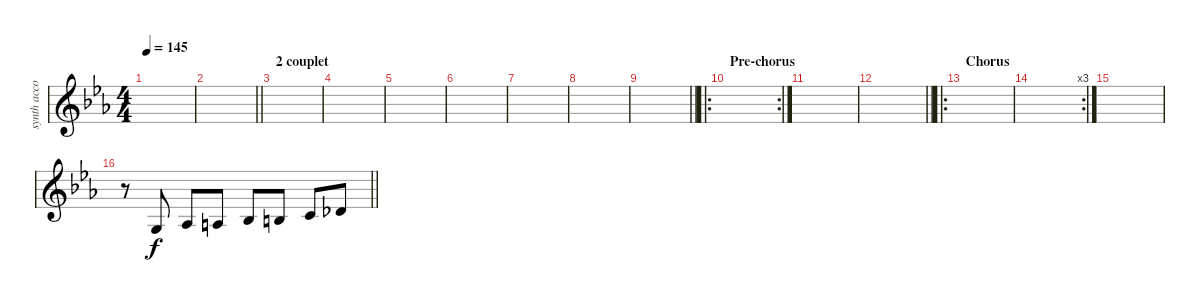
\track ("synth accordion" "synth acco") {instrument accordion}
\staff {score}
\tuning (E4 B3 G3 D3 A2 E2) {hide}
\ts (4 4)
\tempo 145
\clef g2
\ks cminor
|
\barLineRight lightlight
|
\section ("" "2 couplet")
|
|
|
|
|
|
\barLineRight lightlight
|
\ro
\rc 2
\section ("" "Pre-chorus")
|
|
\barLineRight lightlight
|
\ro
\section ("" "Chorus")
|
\rc 3
|
|
\barLineRight lightlight
r.8 0.3.8 1.3.8 2.3.8 3.3.8 4.3.8 5.3.8 6.3.8
